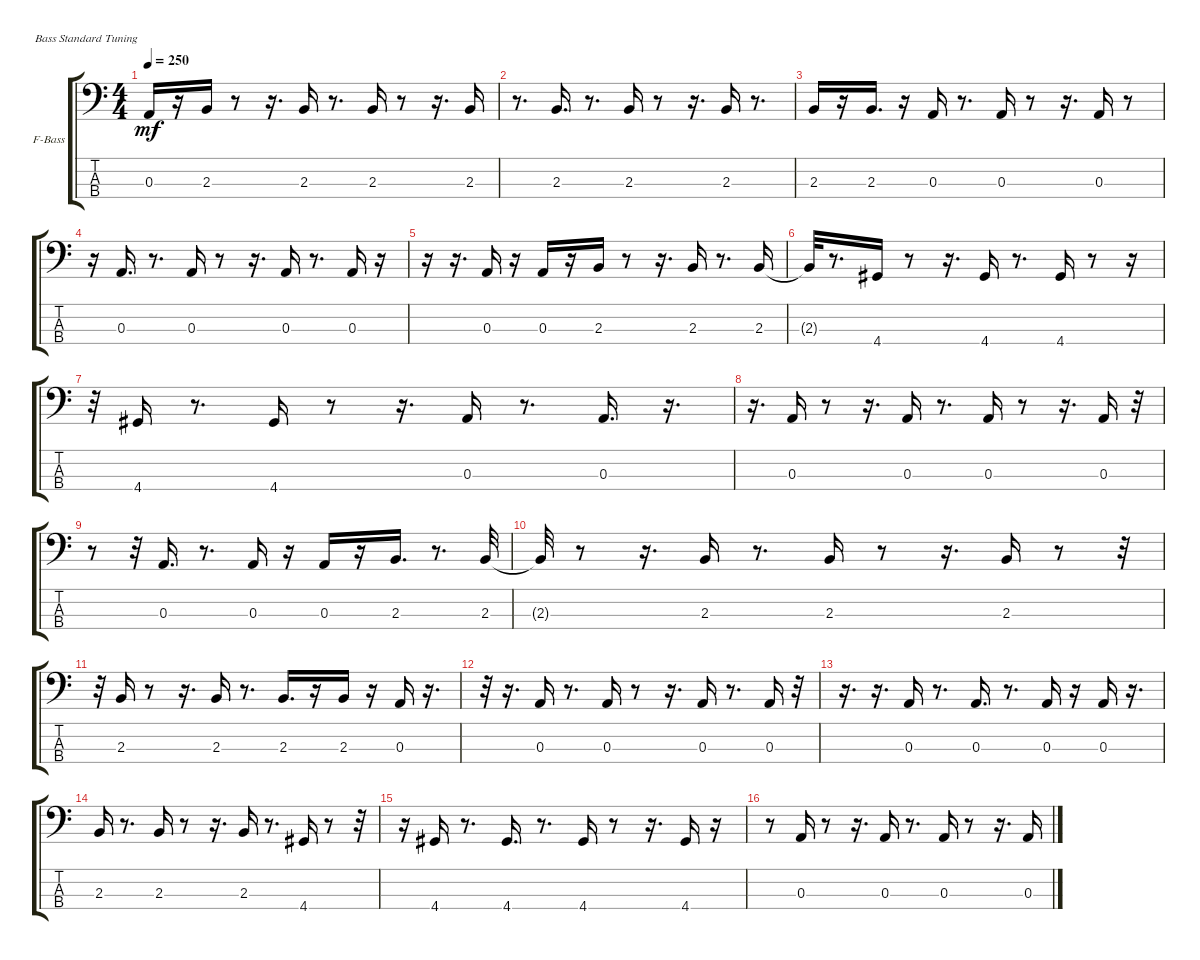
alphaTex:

\bracketExtendMode groupsimilarinstruments
\firstSystemTrackNameOrientation horizontal
\otherSystemsTrackNameOrientation horizontal
\track ("Bass" "F-Bass") {instrument acousticbass}
\staff {score tabs}
\tuning (G2 D2 A1 E1)
\ts (4 4)
\tempo 250
\clef f4
\ks c
0.3.16{dy mf} r.16 2.3.16 r.8 r.16{d} 2.3.16 r.8{d} 2.3.16 r.8 r.16{d} 2.3.16 |
r.8{d} 2.3.16{d} r.8{d} 2.3.16 r.8 r.16{d} 2.3.16 r.8{d} |
2.3.16 r.16 2.3.16{d} r.16 0.3.16 r.8{d} 0.3.16 r.8 r.16{d} 0.3.16 r.8 |
r.16 0.3.16{d} r.8{d} 0.3.16 r.8 r.16{d} 0.3.16 r.8{d} 0.3.16 r.16 |
r.16 r.16{d} 0.3.16 r.16 0.3.16 r.16 2.3.16 r.8 r.16{d} 2.3.16 r.8{d} 2.3.16 |
2.3{t}.32 r.8{d} 4.4.16 r.8 r.16{d} 4.4.16 r.8{d} 4.4.16 r.8 r.16 |
r.32 4.4.16 r.8{d} 4.4.16 r.8 r.16{d} 0.3.16 r.8{d} 0.3.16{d} r.16{d} |
r.16{d} 0.3.16 r.8 r.16{d} 0.3.16 r.8{d} 0.3.16 r.8 r.16{d} 0.3.16 r.32 |
r.8 r.32 0.3.16{d} r.8{d} 0.3.16 r.16 0.3.16 r.16 2.3.16{d} r.8{d} 2.3.32 |
2.3{t}.32 r.8 r.16{d} 2.3.16 r.8{d} 2.3.16 r.8 r.16{d} 2.3.16 r.8 r.32 |
r.32 2.3.16 r.8 r.16{d} 2.3.16 r.8{d} 2.3.16{d} r.16 2.3.16 r.16 0.3.16 r.16{d} |
r.32 r.16{d} 0.3.16 r.8{d} 0.3.16 r.8 r.16{d} 0.3.16 r.8{d} 0.3.16 r.32 |
r.16{d} r.16{d} 0.3.16 r.8{d} 0.3.16{d} r.8{d} 0.3.16 r.16 0.3.16 r.16{d} |
2.3.16 r.8{d} 2.3.16 r.8 r.16{d} 2.3.16 r.8{d} 4.4.16 r.8 r.32 |
r.16 4.4.16 r.8{d} 4.4.16{d} r.8{d} 4.4.16 r.8 r.16{d} 4.4.16 r.16 |
r.8 0.3.16 r.8 r.16{d} 0.3.16 r.8{d} 0.3.16 r.8 r.16{d} 0.3.16
